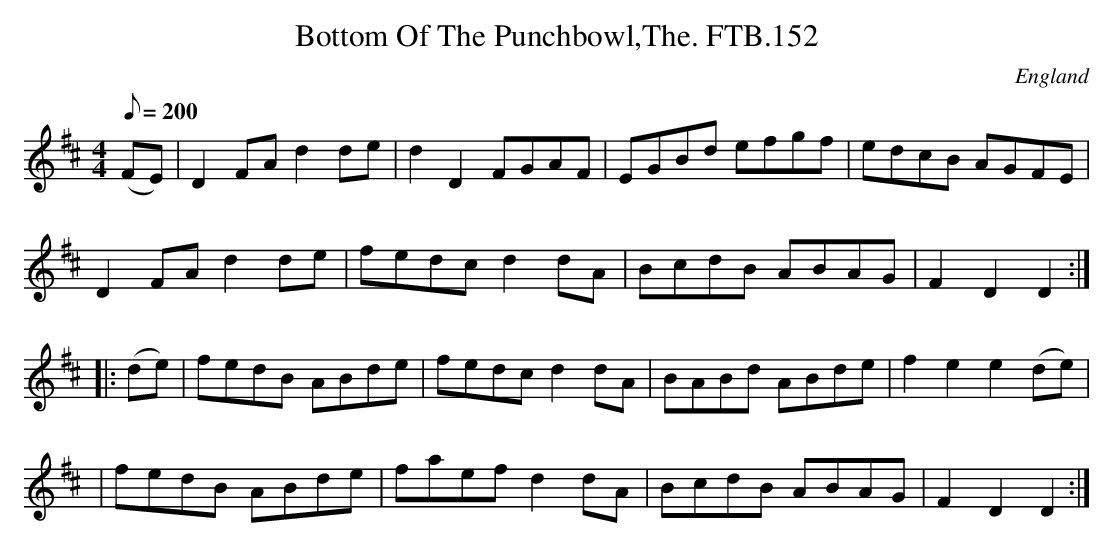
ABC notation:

X:1
T:Bottom Of The Punchbowl,The. FTB.152
M:4/4
L:1/8
Q:200
O:England
K:D major
(FE)|D2FA d2de|d2D2 FGAF|EGBd efgf|edcB AGFE|
D2FA d2de|fedc d2dA|BcdB ABAG|F2D2D2:|
|:(de)|fedB ABde|fedc d2dA|BABd ABde|f2e2 e2(de)|
|fedB ABde|faef d2dA|BcdB ABAG|F2D2D2:|
